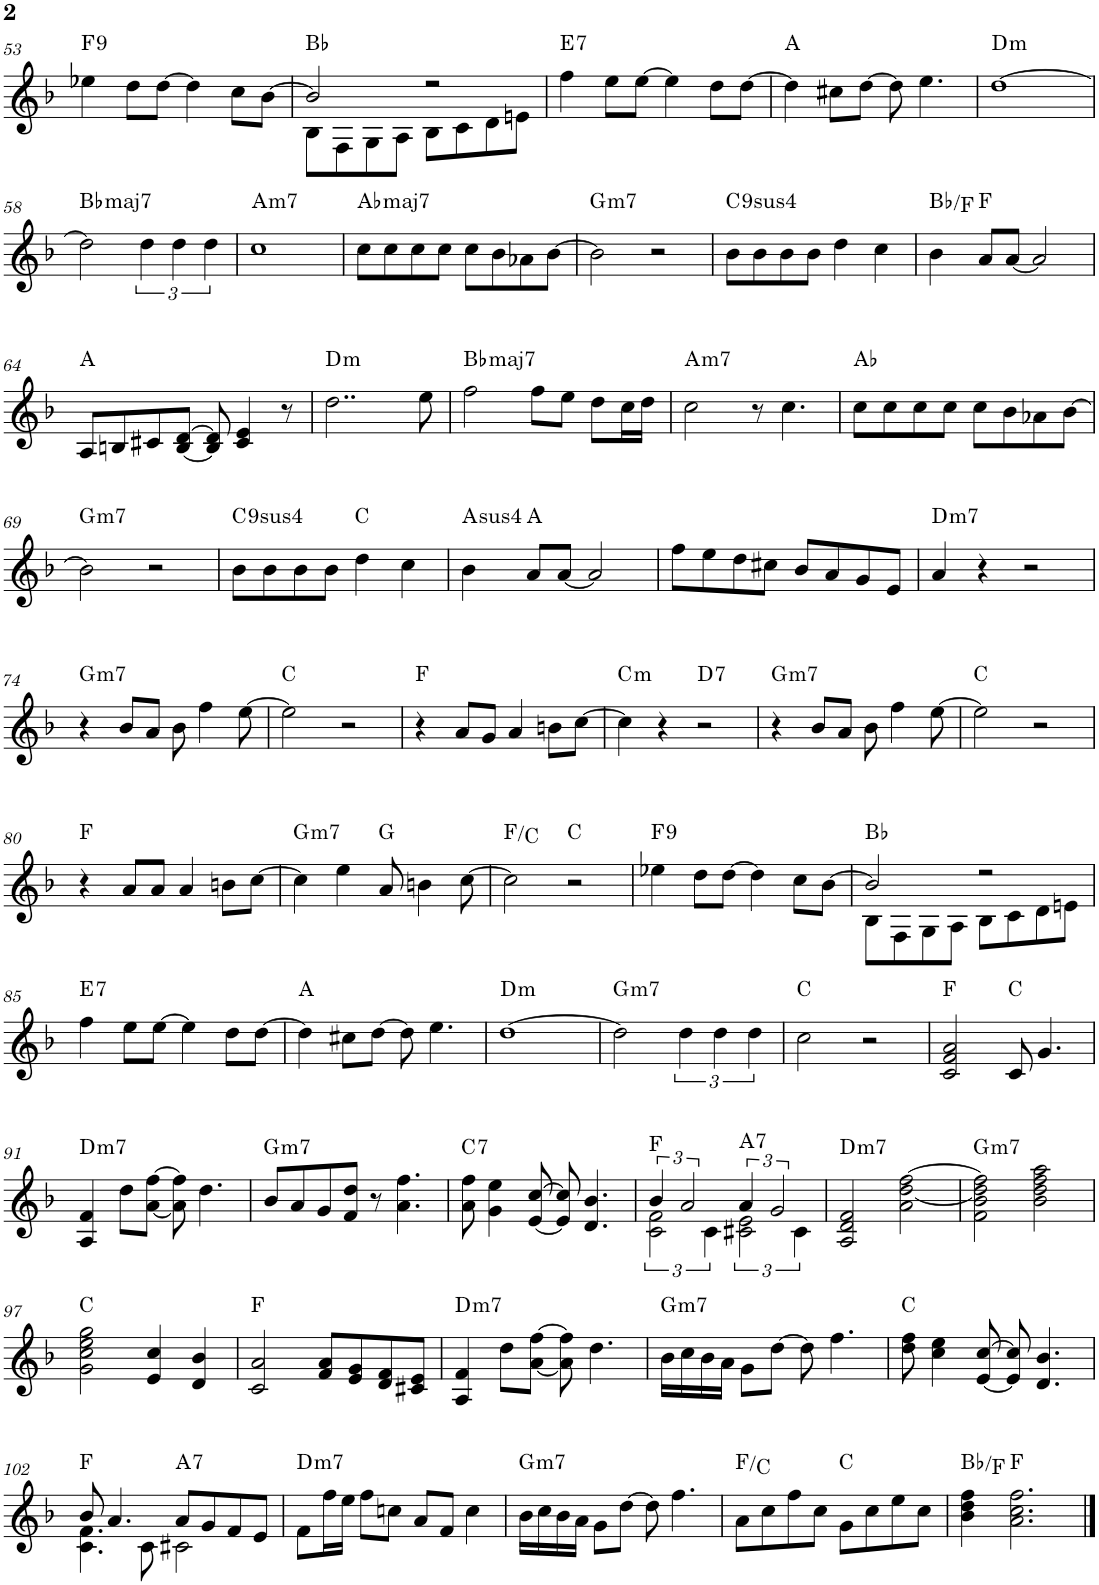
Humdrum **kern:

**kern	**harte
*part1	*part1
*staff1	*
*I"P1	*
!!LO:PB:g=z
*clefG2	*
*k[b-]	*
*d:	*
*M4/4	*
=53	=53
!	!LO:H:kt=9
4ee-X\	F:9
8dd\L	.
[>8dd\J	.
4dd\]	.
8cc\L	.
[>8b-\J	.
=54	=54
*^	*
2b-/]	8B-\L	Bb:maj
.	8F\	.
.	8G\	.
.	8A\J	.
2r	8B-\L	.
.	8c\	.
.	8d\	.
.	8en\J	.
=55	=55	=55
!	!	!LO:H:kt=7
*v	*v	*
4ff\	E:7
8ee\L	.
[>8ee\J	.
4ee\]	.
8dd\L	.
[>8dd\J	.
=56	=56
4dd\]	A:maj
8cc#X\L	.
[>8dd\J	.
8dd\]	.
4.ee\	.
=57	=57
!	!LO:H:kt=m
[>1dd	D:min
!!LO:LB:g=z
=58	=58
!	!LO:H:kt=maj7
2dd\]	Bb:maj7
6dd\	.
6dd\	.
6dd\	.
=59	=59
!	!LO:H:kt=m7
1cc	A:min7
=60	=60
!	!LO:H:kt=maj7
8cc\L	Ab:maj7
8cc\	.
8cc\	.
8cc\J	.
8cc\L	.
8b-\	.
8a-X\	.
[>8b-\J	.
=61	=61
!	!LO:H:kt=m7
2b-\]	G:min7
2r	.
=62	=62
!	!LO:H:kt=94
8b-\L	C:sus4(7,9)
8b-\	.
8b-\	.
8b-\J	.
4dd\	.
4cc\	.
=63	=63
4b-\	Bb:maj/5
8a/L	F:maj
[<8a/J	.
2a/]	.
!!LO:LB:g=z
=64	=64
8A/L	A:maj
8Bn/	.
8c#X/	.
[<8B/ [>8d/J	.
8B/] 8d/]	.
4c#/ 4e/	.
8r	.
=65	=65
!	!LO:H:kt=m
2..dd\	D:min
8ee\	.
=66	=66
!	!LO:H:kt=maj7
2ff\	Bb:maj7
8ff\L	.
8ee\J	.
8dd\L	.
16cc\L	.
16dd\JJ	.
=67	=67
!	!LO:H:kt=m7
2cc\	A:min7
8r	.
4.cc\	.
=68	=68
8cc\L	Ab:maj
8cc\	.
8cc\	.
8cc\J	.
8cc\L	.
8b-\	.
8a-X\	.
[>8b-\J	.
!!LO:LB:g=z
=69	=69
!	!LO:H:kt=m7
2b-\]	G:min7
2r	.
=70	=70
!	!LO:H:kt=94
8b-\L	C:sus4(7,9)
8b-\	.
8b-\	.
8b-\J	.
4dd\	C:maj
4cc\	.
=71	=71
!	!LO:H:kt=4
4b-\	A:sus4
8a/L	A:maj
[<8a/J	.
2a/]	.
=72	=72
8ff\L	.
8ee\	.
8dd\	.
8cc#X\J	.
8b-/L	.
8a/	.
8g/	.
8e/J	.
=73	=73
!	!LO:H:kt=m7
4a/	D:min7
4r	.
2r	.
!!LO:LB:g=z
=74	=74
!	!LO:H:kt=m7
4r	G:min7
8b-/L	.
8a/J	.
8b-\	.
4ff\	.
[>8ee\	.
=75	=75
2ee\]	C:maj
2r	.
=76	=76
4r	F:maj
8a/L	.
8g/J	.
4a/	.
8bn\L	.
[>8cc\J	.
=77	=77
!	!LO:H:kt=m
4cc\]	C:min
4r	.
!	!LO:H:kt=7
2r	D:7
=78	=78
!	!LO:H:kt=m7
4r	G:min7
8b-/L	.
8a/J	.
8b-\	.
4ff\	.
[>8ee\	.
=79	=79
2ee\]	C:maj
2r	.
!!LO:LB:g=z
=80	=80
4r	F:maj
8a/L	.
8a/J	.
4a/	.
8bn\L	.
[>8cc\J	.
=81	=81
!	!LO:H:kt=m7
4cc\]	G:min7
4ee\	.
8a/	G:maj
4bn\	.
[>8cc\	.
=82	=82
2cc\]	F:maj/5
2r	C:maj
=83	=83
!	!LO:H:kt=9
4ee-X\	F:9
8dd\L	.
[>8dd\J	.
4dd\]	.
8cc\L	.
[>8b-\J	.
=84	=84
*^	*
2b-/]	8B-\L	Bb:maj
.	8F\	.
.	8G\	.
.	8A\J	.
2r	8B-\L	.
.	8c\	.
.	8d\	.
.	8en\J	.
!!LO:LB:g=z	!!
=85	=85	=85
!	!	!LO:H:kt=7
*v	*v	*
4ff\	E:7
8ee\L	.
[>8ee\J	.
4ee\]	.
8dd\L	.
[>8dd\J	.
=86	=86
4dd\]	A:maj
8cc#X\L	.
[>8dd\J	.
8dd\]	.
4.ee\	.
=87	=87
!	!LO:H:kt=m
[>1dd	D:min
=88	=88
!	!LO:H:kt=m7
2dd\]	G:min7
6dd\	.
6dd\	.
6dd\	.
=89	=89
2cc\	C:maj
2r	.
=90	=90
2c/ 2f/ 2a/	F:maj
8c/	C:maj
4.g/	.
!!LO:LB:g=z
=91	=91
!	!LO:H:kt=m7
4A/ 4f/	D:min7
8dd\L	.
[<8a\ [>8ff\J	.
8a\] 8ff\]	.
4.dd\	.
=92	=92
!	!LO:H:kt=m7
8b-/L	G:min7
8a/	.
8g/	.
8f/ 8dd/J	.
8r	.
4.a\ 4.ff\	.
=93	=93
!	!LO:H:kt=7
8a\ 8ff\	C:7
4g\ 4ee\	.
[<8e/ [>8cc/	.
8e/] 8cc/]	.
4.d/ 4.b-/	.
=94	=94
*^	*
6b-/	3c\ 3f\	F:maj
3a/	.	.
.	6c\	.
!	!	!LO:H:kt=7
6a/	3c#X\ 3e\	A:7
3g/	.	.
.	6c#\	.
=95	=95	=95
!	!	!LO:H:kt=m7
*v	*v	*
2A/ 2d/ 2f/	D:min7
2a\ [<2dd\ [>2ff\	.
=96	=96
!	!LO:H:kt=m7
2f\ 2b-\ 2dd\] 2ff\]	G:min7
2b-\ 2dd\ 2ff\ 2aa\	.
!!LO:LB:g=z
=97	=97
2g\ 2cc\ 2ee\ 2gg\	C:maj
4e/ 4cc/	.
4d/ 4b-/	.
=98	=98
2c/ 2a/	F:maj
8f/ 8a/L	.
8e/ 8g/	.
8d/ 8f/	.
8c#X/ 8e/J	.
=99	=99
!	!LO:H:kt=m7
4A/ 4f/	D:min7
8dd\L	.
[<8a\ [>8ff\J	.
8a\] 8ff\]	.
4.dd\	.
=100	=100
!	!LO:H:kt=m7
16b-\LL	G:min7
16cc\	.
16b-\	.
16a\JJ	.
8g\L	.
[>8dd\J	.
8dd\]	.
4.ff\	.
=101	=101
8dd\ 8ff\	C:maj
4cc\ 4ee\	.
[<8e/ [>8cc/	.
8e/] 8cc/]	.
4.d/ 4.b-/	.
!!LO:LB:g=z
=102	=102
*^	*
8b-/	4.c\ 4.f\	F:maj
4.a/	.	.
.	8c\	.
!	!	!LO:H:kt=7
8a/L	2c#X\	A:7
8g/	.	.
8f/	.	.
8e/J	.	.
*v	*v	*
=103	=103
!	!LO:H:kt=m7
8f\L	D:min7
16ff\L	.
16ee\JJ	.
8ff\L	.
8ccn\J	.
8a/L	.
8f/J	.
4cc\	.
=104	=104
!	!LO:H:kt=m7
16b-\LL	G:min7
16cc\	.
16b-\	.
16a\JJ	.
8g\L	.
[>8dd\J	.
8dd\]	.
4.ff\	.
=105	=105
8a\L	F:maj/5
8cc\	.
8ff\	.
8cc\J	.
8g\L	C:maj
8cc\	.
8ee\	.
8cc\J	.
=106	=106
4b-\ 4dd\ 4ff\	Bb:maj/5
2.a\ 2.cc\ 2.ff\	F:maj
==	==
*-	*-
